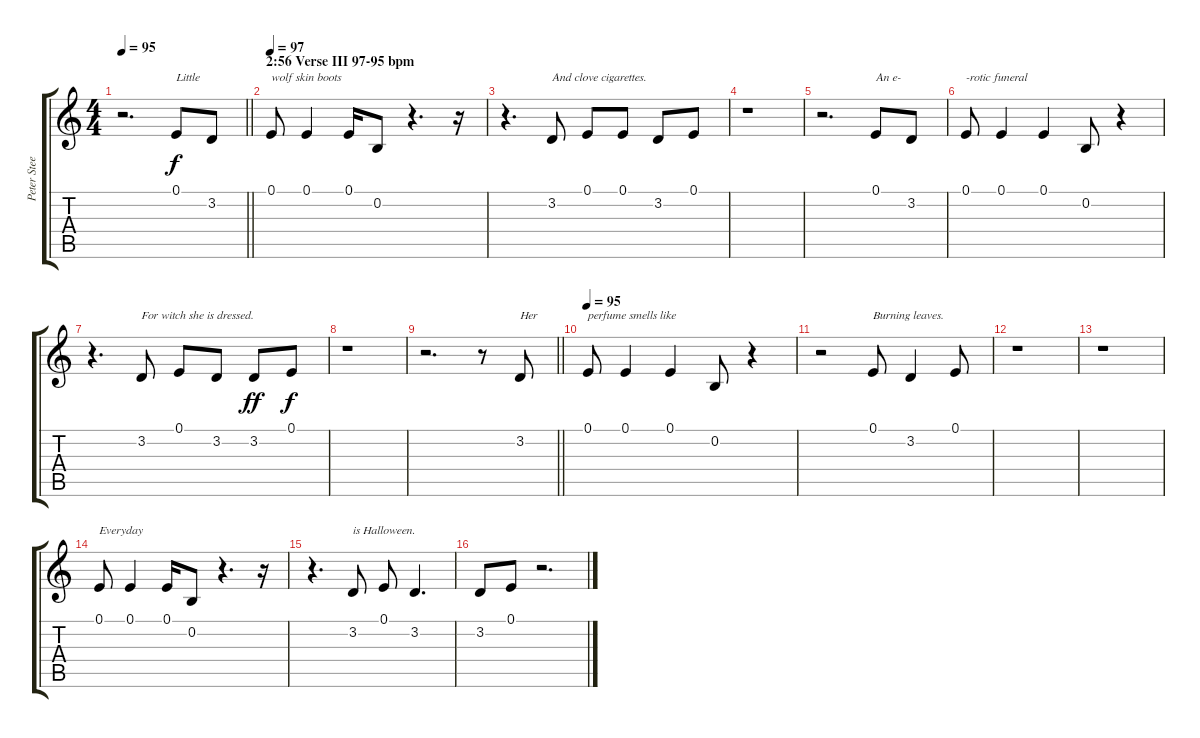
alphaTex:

\track ("Peter Steele R.I.P. (Vocals) + Tempi" "Peter Stee") {instrument synthvoice}
\staff {score tabs}
\tuning (E4 B3 G3 D3 A2 E2) {hide}
\ts (4 4)
\tempo 95
\clef g2
\barLineRight lightlight
\ks c
r.2{d dy f} 0.1.8{txt "Little "} 3.2.8 |
\section ("" "2:56 Verse III 97-95 bpm")
\tempo 97
0.1.8{txt "wolf skin boots"} 0.1.4 0.1.16 0.2.8 r.4{d} r.16 |
r.4{d} 3.2.8{txt "And clove cigarettes."} 0.1.8 0.1.8 3.2.8 0.1.8 |
r.1 |
r.2{d} 0.1.8{txt "An e-"} 3.2.8 |
0.1.8{txt "-rotic funeral"} 0.1.4 0.1.4 0.2.8 r.4 |
r.4{d} 3.2.8{txt "For witch she is dressed."} 0.1.8 3.2.8 3.2.8{dy ff} 0.1.8{dy f} |
r.1 |
\barLineRight lightlight
r.2{d} r.8 3.2.8{txt "Her "} |
\tempo 95
0.1.8{txt "perfume smells like"} 0.1.4 0.1.4 0.2.8 r.4 |
r.2 0.1.8{txt "Burning leaves."} 3.2.4 0.1.8 |
r.1 |
r.1 |
0.1.8{txt "Everyday "} 0.1.4 0.1.16 0.2.8 r.4{d} r.16 |
r.4{d} 3.2.8{txt "is Halloween."} 0.1.8 3.2.4{d} |
3.2.8 0.1.8 r.2{d}
